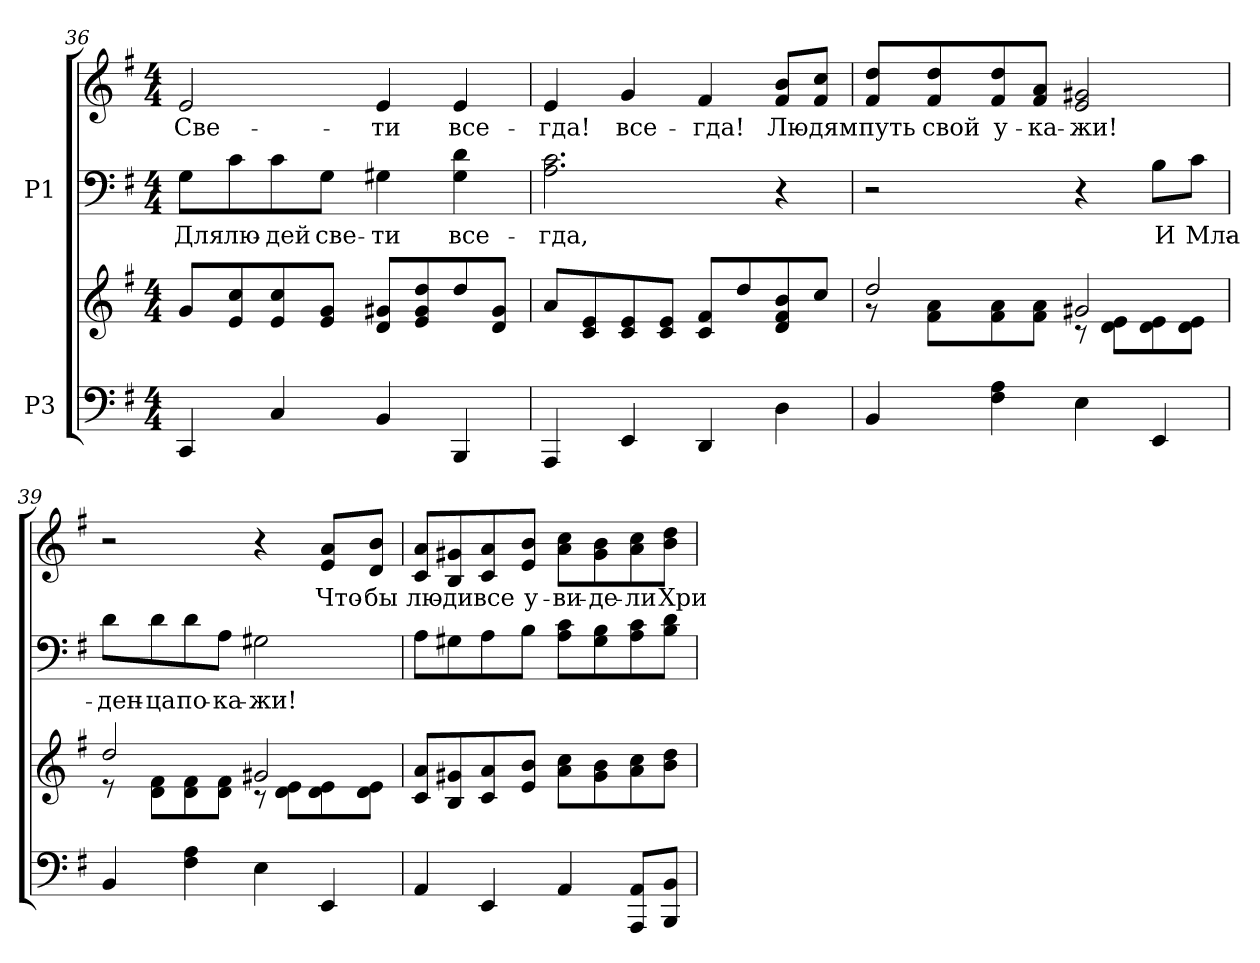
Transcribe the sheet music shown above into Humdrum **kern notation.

**kern	**kern	**kern	**text	**kern	**text
*part2	*part2	*part1	*part1	*part1	*part1
*staff4	*staff3	*staff2	*staff2	*staff1	*staff1
*I"P3	*	*I"P1	*	*	*
!!LO:LB:g=z
*clefF4	*clefG2	*clefF4	*	*clefG2	*
*k[f#]	*k[f#]	*k[f#]	*	*k[f#]	*
*G:	*G:	*G:	*	*G:	*
*M4/4	*M4/4	*M4/4	*	*M4/4	*
=36	=36	=36	=36	=36	=36
!	!	!	!LO:LY:a:color=#000000	!	!
!	!	!	!	!	!LO:LY:b:color=#000000
4CCi/	8gi/L	8Gi\L	Для	2ei/	Све-
!	!	!	!LO:LY:a:color=#000000	!	!
.	8ei/ 8cci	8ci\	лю-	.	.
!	!	!	!LO:LY:a:color=#000000	!	!
4Ci/	8ei/ 8cci	8ci\	-дей	.	.
!	!	!	!LO:LY:a:color=#000000	!	!
.	8ei/ 8giJ	8Gi\J	све-	.	.
!	!	!	!LO:LY:a:color=#000000	!	!
!	!	!	!	!	!LO:LY:b:color=#000000
4BBi/	8di/ 8g#XiL	4G#Xi\	-ти	4ei/	-ти
.	8ei/ 8g#i 8ddi	.	.	.	.
!	!	!	!LO:LY:a:color=#000000	!	!
!	!	!	!	!	!LO:LY:b:color=#000000
4BBBi/	8ddi/	4G#i\ 4di	все-	4ei/	все-
.	8di/ 8g#iJ	.	.	.	.
=37	=37	=37	=37	=37	=37
!	!	!	!LO:LY:a:color=#000000	!	!
!	!	!	!	!	!LO:LY:b:color=#000000
4AAAi/	8ai/L	2.Ai\ 2.ci	-гда,	4ei/	-гда!
.	8ci/ 8ei	.	.	.	.
!	!	!	!	!	!LO:LY:b:color=#000000
4EEi/	8ci/ 8ei	.	.	4gi/	все-
.	8ci/ 8eiJ	.	.	.	.
!	!	!	!	!	!LO:LY:b:color=#000000
4DDi/	8ci/ 8f#iL	.	.	4f#i/	-гда!
.	8ddi/	.	.	.	.
!	!	!	!	!	!LO:LY:b:color=#000000
4Di\	8di/ 8f#i 8bi	4r	.	8f#i/ 8biL	Лю-
!	!	!	!	!	!LO:LY:b:color=#000000
.	8cci/J	.	.	8f#i/ 8cciJ	-дям
=38	=38	=38	=38	=38	=38
*	*^	*	*	*	*
!	!	!	!	!	!	!LO:LY:b:color=#000000
4BBi/	2ddi/	8r	2r	.	8f#i/ 8ddiL	путь
!	!	!	!	!	!	!LO:LY:b:color=#000000
.	.	8f#i\ 8aiL	.	.	8f#i/ 8ddi	свой
!	!	!	!	!	!	!LO:LY:b:color=#000000
4F#i\ 4Ai	.	8f#i\ 8ai	.	.	8f#i/ 8ddi	у-
!	!	!	!	!	!	!LO:LY:b:color=#000000
.	.	8f#i\ 8aiJ	.	.	8f#i/ 8aiJ	-ка-
!	!	!	!	!	!	!LO:LY:b:color=#000000
4Ei\	2g#Xi/	8r	4r	.	2ei/ 2g#Xi	-жи!
.	.	8di\ 8eiL	.	.	.	.
!	!	!	!	!LO:LY:a:color=#000000	!	!
4EEi/	.	8di\ 8ei	8Bi\L	И	.	.
!	!	!	!	!LO:LY:a:color=#000000	!	!
.	.	8di\ 8eiJ	8ci\J	Мла-	.	.
!!LO:PB:g=z
=39	=39	=39	=39	=39	=39	=39
!	!	!	!	!LO:LY:a:color=#000000	!	!
4BBi/	2ddi/	8r	8di\L	-ден-	2r	.
!	!	!	!	!LO:LY:a:color=#000000	!	!
.	.	8di\ 8f#iL	8di\	-ца	.	.
!	!	!	!	!LO:LY:a:color=#000000	!	!
4F#i\ 4Ai	.	8di\ 8f#i	8di\	по-	.	.
!	!	!	!	!LO:LY:a:color=#000000	!	!
.	.	8di\ 8f#iJ	8Ai\J	-ка-	.	.
!	!	!	!	!LO:LY:a:color=#000000	!	!
4Ei\	2g#Xi/	8r	2G#Xi\	-жи!	4r	.
.	.	8di\ 8eiL	.	.	.	.
!	!	!	!	!	!	!LO:LY:b:color=#000000
4EEi/	.	8di\ 8ei	.	.	8ei/ 8aiL	Что-
!	!	!	!	!	!	!LO:LY:b:color=#000000
.	.	8di\ 8eiJ	.	.	8di/ 8biJ	-бы
*	*v	*v	*	*	*	*
=40	=40	=40	=40	=40	=40
*	*^	*	*	*	*
!	!	!	!	!	!	!LO:LY:b:color=#000000
*	*v	*v	*	*	*	*
4AAi/	8ci/ 8aiL	8Ai\L	.	8ci/ 8aiL	лю-
!	!	!	!	!	!LO:LY:b:color=#000000
.	8Bi/ 8g#Xi	8G#Xi\	.	8Bi/ 8g#Xi	-ди
!	!	!	!	!	!LO:LY:b:color=#000000
4EEi/	8ci/ 8ai	8Ai\	.	8ci/ 8ai	все
!	!	!	!	!	!LO:LY:b:color=#000000
.	8ei/ 8biJ	8Bi\J	.	8ei/ 8biJ	у-
!	!	!	!	!	!LO:LY:b:color=#000000
4AAi/	8ai\ 8cciL	8Ai\ 8ciL	.	8ai\ 8cciL	-ви-
!	!	!	!	!	!LO:LY:b:color=#000000
.	8g#i\ 8bi	8G#i\ 8Bi	.	8g#i\ 8bi	-де-
!	!	!	!	!	!LO:LY:b:color=#000000
8AAAi/ 8AAiL	8ai\ 8cci	8Ai\ 8ci	.	8ai\ 8cci	-ли
!	!	!	!	!	!LO:LY:b:color=#000000
8BBBi/ 8BBiJ	8bi\ 8ddiJ	8Bi\ 8diJ	.	8bi\ 8ddiJ	Хри-
=	=	=	=	=	=
*-	*-	*-	*-	*-	*-
